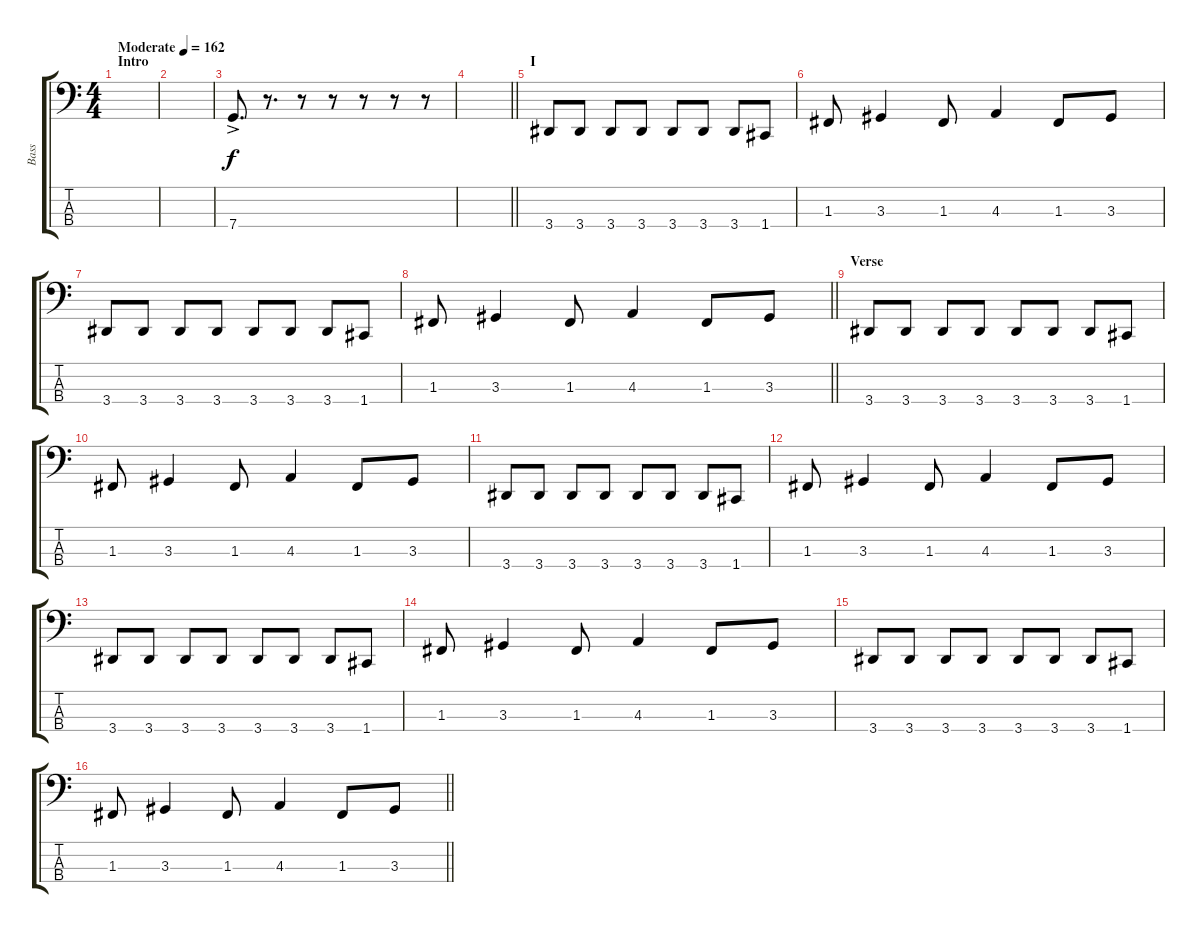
\track ("Bass" "Bass") {instrument electricbasspick}
\staff {score tabs}
\tuning (Eb2 Bb1 F1 C1) {hide}
\ts (4 4)
\section ("" "Intro")
\tempo (162 "Moderate")
\clef f4
\ks c
|
|
7.4{ac}.8{d} r.8{d} r.8 r.8 r.8 r.8 r.8 |
\barLineRight lightlight
|
\section ("" "I")
3.4.8{dy f} 3.4.8 3.4.8 3.4.8 3.4.8 3.4.8 3.4.8 1.4.8 |
1.3.8 3.3.4 1.3.8 4.3.4 1.3.8 3.3.8 |
3.4.8 3.4.8 3.4.8 3.4.8 3.4.8 3.4.8 3.4.8 1.4.8 |
\barLineRight lightlight
1.3.8 3.3.4 1.3.8 4.3.4 1.3.8 3.3.8 |
\section ("" "Verse")
3.4.8 3.4.8 3.4.8 3.4.8 3.4.8 3.4.8 3.4.8 1.4.8 |
1.3.8 3.3.4 1.3.8 4.3.4 1.3.8 3.3.8 |
3.4.8 3.4.8 3.4.8 3.4.8 3.4.8 3.4.8 3.4.8 1.4.8 |
1.3.8 3.3.4 1.3.8 4.3.4 1.3.8 3.3.8 |
3.4.8 3.4.8 3.4.8 3.4.8 3.4.8 3.4.8 3.4.8 1.4.8 |
1.3.8 3.3.4 1.3.8 4.3.4 1.3.8 3.3.8 |
3.4.8 3.4.8 3.4.8 3.4.8 3.4.8 3.4.8 3.4.8 1.4.8 |
\barLineRight lightlight
1.3.8 3.3.4 1.3.8 4.3.4 1.3.8 3.3.8
